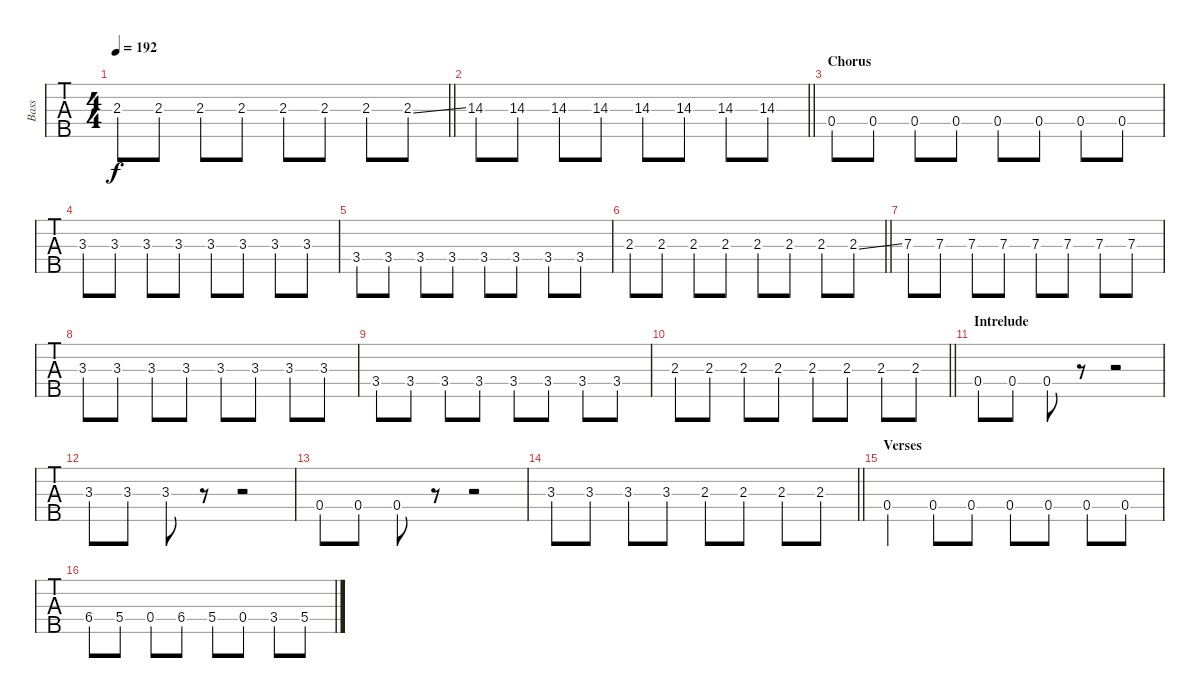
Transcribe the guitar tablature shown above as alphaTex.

\track ("Bass" "Bass") {instrument electricbassfinger}
\staff {tabs}
\tuning (G2 D2 A1 E1 B0) {hide}
\ts (4 4)
\tempo 192
\clef f4
\barLineRight lightlight
\ks c
2.3.8{dy f} 2.3.8 2.3.8 2.3.8 2.3.8 2.3.8 2.3.8 2.3{ss}.8 |
\barLineRight lightlight
14.3.8 14.3.8 14.3.8 14.3.8 14.3.8 14.3.8 14.3.8 14.3.8 |
\section ("" "Chorus")
0.4.8 0.4.8 0.4.8 0.4.8 0.4.8 0.4.8 0.4.8 0.4.8 |
3.3.8 3.3.8 3.3.8 3.3.8 3.3.8 3.3.8 3.3.8 3.3.8 |
3.4.8 3.4.8 3.4.8 3.4.8 3.4.8 3.4.8 3.4.8 3.4.8 |
\barLineRight lightlight
2.3.8 2.3.8 2.3.8 2.3.8 2.3.8 2.3.8 2.3.8 2.3{ss}.8 |
7.3.8 7.3.8 7.3.8 7.3.8 7.3.8 7.3.8 7.3.8 7.3.8 |
3.3.8 3.3.8 3.3.8 3.3.8 3.3.8 3.3.8 3.3.8 3.3.8 |
3.4.8 3.4.8 3.4.8 3.4.8 3.4.8 3.4.8 3.4.8 3.4.8 |
\barLineRight lightlight
2.3.8 2.3.8 2.3.8 2.3.8 2.3.8 2.3.8 2.3.8 2.3.8 |
\section ("" "Intrelude")
0.4.8 0.4.8 0.4.8 r.8 r.2 |
3.3.8 3.3.8 3.3.8 r.8 r.2 |
0.4.8 0.4.8 0.4.8 r.8 r.2 |
\barLineRight lightlight
3.3.8 3.3.8 3.3.8 3.3.8 2.3.8 2.3.8 2.3.8 2.3.8 |
\section ("" "Verses")
0.4.4 0.4.8 0.4.8 0.4.8 0.4.8 0.4.8 0.4.8 |
6.4.8 5.4.8 0.4.8 6.4.8 5.4.8 0.4.8 3.4.8 5.4.8
